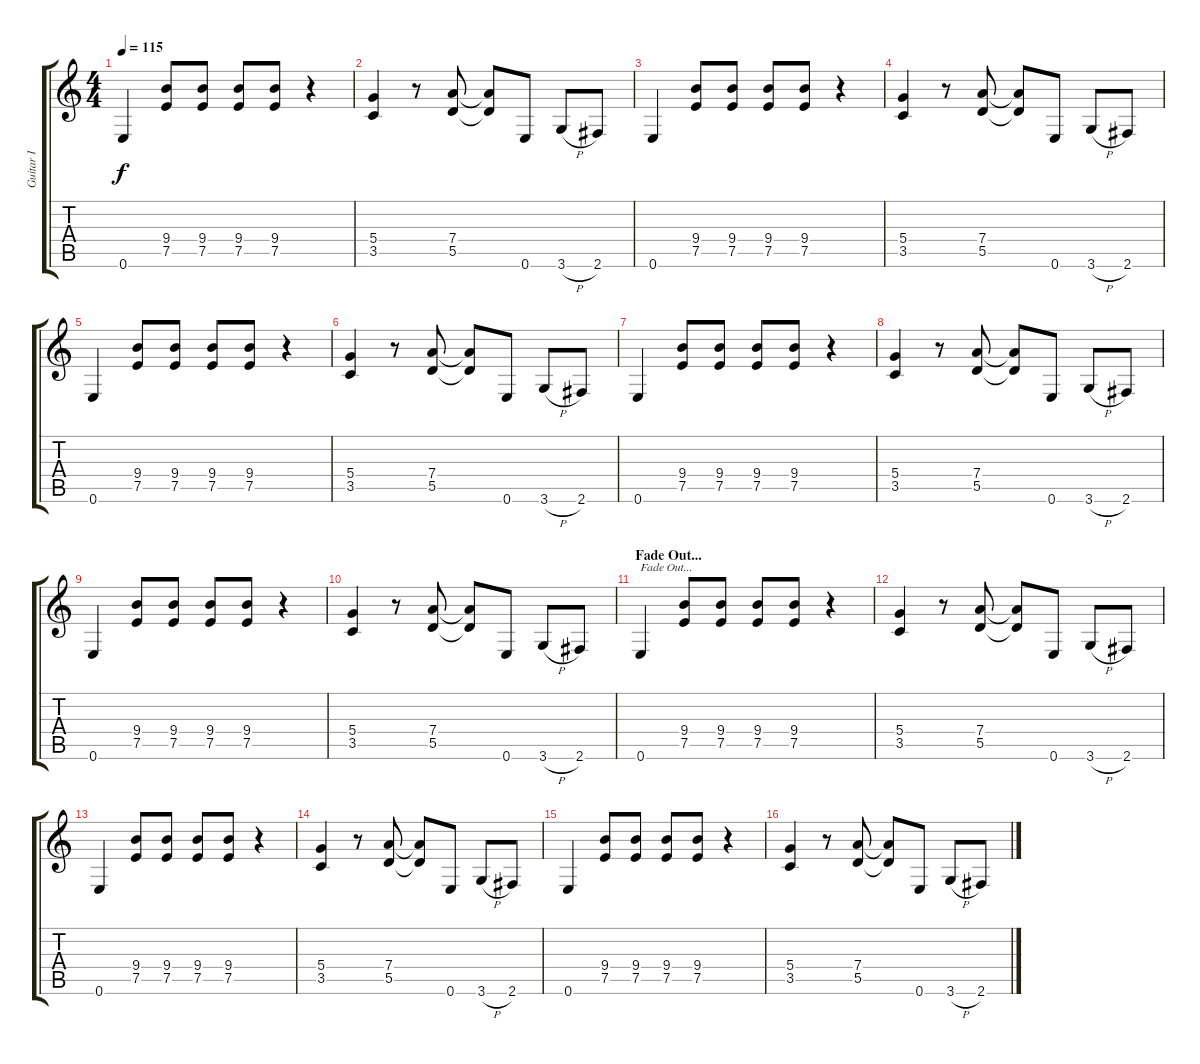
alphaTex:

\track ("Guitar I" "Guitar I") {instrument distortionguitar}
\staff {score tabs}
\tuning (E4 B3 G3 D3 A2 E2) {hide}
\ts (4 4)
\tempo 115
\clef g2
\ks c
0.6.4{dy f} (9.4 7.5).8 (9.4 7.5).8 (9.4 7.5).8 (9.4 7.5).8 r.4 |
(5.4 3.5).4 r.8 (7.4 5.5).8 (7.4{t} 5.5{t}).8 0.6.8 3.6{h}.8 2.6.8 |
0.6.4 (9.4 7.5).8 (9.4 7.5).8 (9.4 7.5).8 (9.4 7.5).8 r.4 |
(5.4 3.5).4 r.8 (7.4 5.5).8 (7.4{t} 5.5{t}).8 0.6.8 3.6{h}.8 2.6.8 |
0.6.4 (9.4 7.5).8 (9.4 7.5).8 (9.4 7.5).8 (9.4 7.5).8 r.4 |
(5.4 3.5).4 r.8 (7.4 5.5).8 (7.4{t} 5.5{t}).8 0.6.8 3.6{h}.8 2.6.8 |
0.6.4 (9.4 7.5).8 (9.4 7.5).8 (9.4 7.5).8 (9.4 7.5).8 r.4 |
(5.4 3.5).4 r.8 (7.4 5.5).8 (7.4{t} 5.5{t}).8 0.6.8 3.6{h}.8 2.6.8 |
0.6.4 (9.4 7.5).8 (9.4 7.5).8 (9.4 7.5).8 (9.4 7.5).8 r.4 |
(5.4 3.5).4 r.8 (7.4 5.5).8 (7.4{t} 5.5{t}).8 0.6.8 3.6{h}.8 2.6.8 |
\section ("" "Fade Out...")
0.6.4{txt "Fade Out..." volume 8} (9.4 7.5).8 (9.4 7.5).8 (9.4 7.5).8 (9.4 7.5).8 r.4 |
(5.4 3.5).4 r.8 (7.4 5.5).8 (7.4{t} 5.5{t}).8 0.6.8 3.6{h}.8 2.6.8 |
0.6.4{volume 5} (9.4 7.5).8 (9.4 7.5).8 (9.4 7.5).8 (9.4 7.5).8 r.4 |
(5.4 3.5).4 r.8 (7.4 5.5).8 (7.4{t} 5.5{t}).8 0.6.8 3.6{h}.8 2.6.8 |
0.6.4{volume 3} (9.4 7.5).8 (9.4 7.5).8 (9.4 7.5).8 (9.4 7.5).8 r.4 |
(5.4 3.5).4 r.8 (7.4 5.5).8 (7.4{t} 5.5{t}).8 0.6.8 3.6{h}.8 2.6.8
